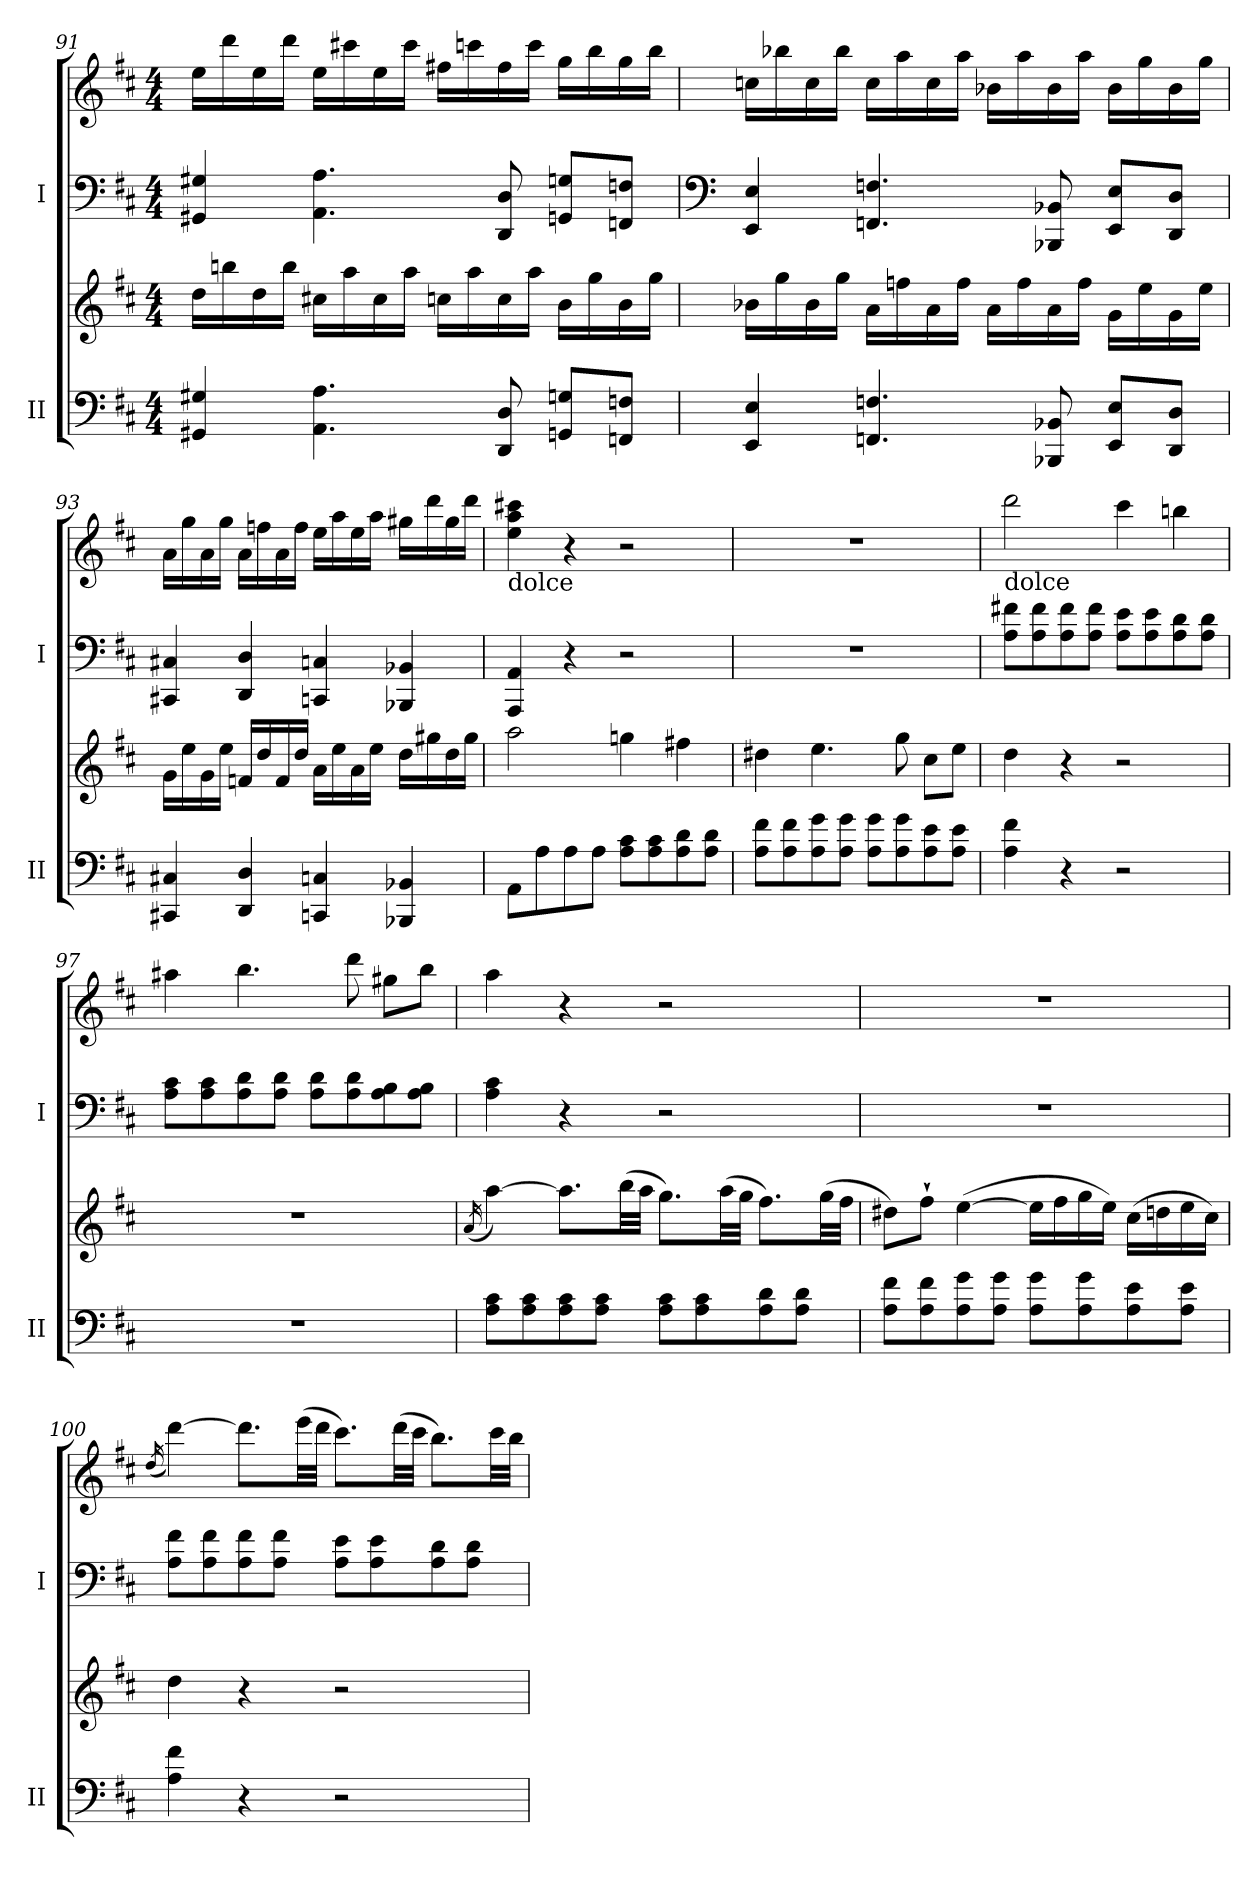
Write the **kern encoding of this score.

**kern	**kern	**kern	**kern
*part2	*part2	*part1	*part1
*staff4	*staff3	*staff2	*staff1
*I"II	*	*I"I	*
*I'II	*	*I'I	*
*clefF4	*clefG2	*clefF4	*clefG2
*k[f#c#]	*k[f#c#]	*k[f#c#]	*k[f#c#]
*M4/4	*M4/4	*M4/4	*M4/4
=91	=91	=91	=91
4GG#X/ 4G#X/	16dd\LL	4GG#X/ 4G#X/	16ee\LL
.	16bbn\	.	16ddd\
.	16dd\	.	16ee\
.	16bb\JJ	.	16ddd\JJ
4.AA\ 4.A\	16cc#X\LL	4.AA\ 4.A\	16ee\LL
.	16aa\	.	16ccc#X\
.	16cc#\	.	16ee\
.	16aa\JJ	.	16ccc#\JJ
.	16ccn\LL	.	16ff#X\LL
.	16aa\	.	16cccn\
8DD/ 8D/	16cc\	8DD/ 8D/	16ff#\
.	16aa\JJ	.	16ccc\JJ
8GGn/ 8Gn/L	16b\LL	8GGn/ 8Gn/L	16gg\LL
.	16gg\	.	16bb\
8FFn/ 8Fn/J	16b\	8FFn/ 8Fn/J	16gg\
.	16gg\JJ	.	16bb\JJ
!!LO:LB:g=z
=92	=92	=92	=92
*	*	*clefF4	*
4EE/ 4E/	16b-X\LL	4EE/ 4E/	16ccn\LL
.	16gg\	.	16bb-X\
.	16b-\	.	16cc\
.	16gg\JJ	.	16bb-\JJ
4.FFn/ 4.Fn/	16a\LL	4.FFn/ 4.Fn/	16cc\LL
.	16ffn\	.	16aa\
.	16a\	.	16cc\
.	16ff\JJ	.	16aa\JJ
.	16a\LL	.	16b-X\LL
.	16ff\	.	16aa\
8BBB-X/ 8BB-X/	16a\	8BBB-X/ 8BB-X/	16b-\
.	16ff\JJ	.	16aa\JJ
8EE/ 8E/L	16g\LL	8EE/ 8E/L	16b-\LL
.	16ee\	.	16gg\
8DD/ 8D/J	16g\	8DD/ 8D/J	16b-\
.	16ee\JJ	.	16gg\JJ
=93	=93	=93	=93
4CC#X/ 4C#X/	16g\LL	4CC#X/ 4C#X/	16a\LL
.	16ee\	.	16gg\
.	16g\	.	16a\
.	16ee\JJ	.	16gg\JJ
4DD/ 4D/	16fn/LL	4DD/ 4D/	16a\LL
.	16dd/	.	16ffn\
.	16f/	.	16a\
.	16dd/JJ	.	16ff\JJ
4CCn/ 4Cn/	16a\LL	4CCn/ 4Cn/	16ee\LL
.	16ee\	.	16aa\
.	16a\	.	16ee\
.	16ee\JJ	.	16aa\JJ
4BBB-X/ 4BB-X/	16dd\LL	4BBB-X/ 4BB-X/	16gg#X\LL
.	16gg#X\	.	16ddd\
.	16dd\	.	16gg#\
.	16gg#\JJ	.	16ddd\JJ
!!LO:PB:g=z
=94	=94	=94	=94
!	!	!	!LO:TX:b:t=dolce
8AA\L	2aa\	4AAA/ 4AA/	4ee\ 4aa\ 4ccc#X\
8A\	.	.	.
8A\	.	4r	4r
8A\J	.	.	.
8A\ 8c#\L	4ggn\	2r	2r
8A\ 8c#\	.	.	.
8A\ 8d\	4ff#X\	.	.
8A\ 8d\J	.	.	.
=95	=95	=95	=95
8A\ 8f#\L	4dd#X\	1r	1r
8A\ 8f#\	.	.	.
8A\ 8g\	4.ee\	.	.
8A\ 8g\J	.	.	.
8A\ 8g\L	.	.	.
8A\ 8g\	8gg\	.	.
8A\ 8e\	8cc#\L	.	.
8A\ 8e\J	8ee\J	.	.
=96	=96	=96	=96
!	!	!	!LO:TX:b:t=dolce
4A\ 4f#\	4dd\	8A\ 8f#X\L	2ddd\
.	.	8A\ 8f#\	.
4r	4r	8A\ 8f#\	.
.	.	8A\ 8f#\J	.
2r	2r	8A\ 8e\L	4ccc#\
.	.	8A\ 8e\	.
.	.	8A\ 8d\	4bbn\
.	.	8A\ 8d\J	.
!!LO:LB:g=z
=97	=97	=97	=97
1r	1r	8A\ 8c#\L	4aa#X\
.	.	8A\ 8c#\	.
.	.	8A\ 8d\	4.bb\
.	.	8A\ 8d\J	.
.	.	8A\ 8d\L	.
.	.	8A\ 8d\	8ddd\
.	.	8A\ 8B\	8gg#X\L
.	.	8A\ 8B\J	8bb\J
=98	=98	=98	=98
.	(<16qa/	.	.
8A\ 8c#\L	[4aa\)	4A\ 4c#\	4aa\
8A\ 8c#\	.	.	.
8A\ 8c#\	8.aa\L]	4r	4r
8A\ 8c#\J	.	.	.
.	(>32bb\LL	.	.
.	32aa\JJJ	.	.
8A\ 8c#\L	8.gg\L)	2r	2r
8A\ 8c#\	.	.	.
.	(>32aa\LL	.	.
.	32gg\JJJ	.	.
8A\ 8d\	8.ff#\L)	.	.
8A\ 8d\J	.	.	.
.	(>32gg\LL	.	.
.	32ff#\JJJ	.	.
!!LO:PB:g=z
=99	=99	=99	=99
8A\ 8f#\L	8dd#X\L)	1r	1r
8A\ 8f#\	8ff#`\J	.	.
8A\ 8g\	(>[4ee\	.	.
8A\ 8g\J	.	.	.
8A\ 8g\L	16ee\LL]	.	.
.	16ff#\	.	.
8A\ 8g\	16gg\	.	.
.	16ee\JJ)	.	.
8A\ 8e\	(>16cc#\LL	.	.
.	16ddn\	.	.
8A\ 8e\J	16ee\	.	.
.	16cc#\JJ)	.	.
=100	=100	=100	=100
.	.	.	(<16qdd/
4A\ 4f#\	4dd\	8A\ 8f#\L	[4ddd\)
.	.	8A\ 8f#\	.
4r	4r	8A\ 8f#\	8.ddd\L]
.	.	8A\ 8f#\J	.
.	.	.	(>32eee\LL
.	.	.	32ddd\JJJ
2r	2r	8A\ 8e\L	8.ccc#\L)
.	.	8A\ 8e\	.
.	.	.	(>32ddd\LL
.	.	.	32ccc#\JJJ
.	.	8A\ 8d\	8.bb\L)
.	.	8A\ 8d\J	.
.	.	.	32ccc#\LL
.	.	.	32bb\JJJ
=	=	=	=
*-	*-	*-	*-
